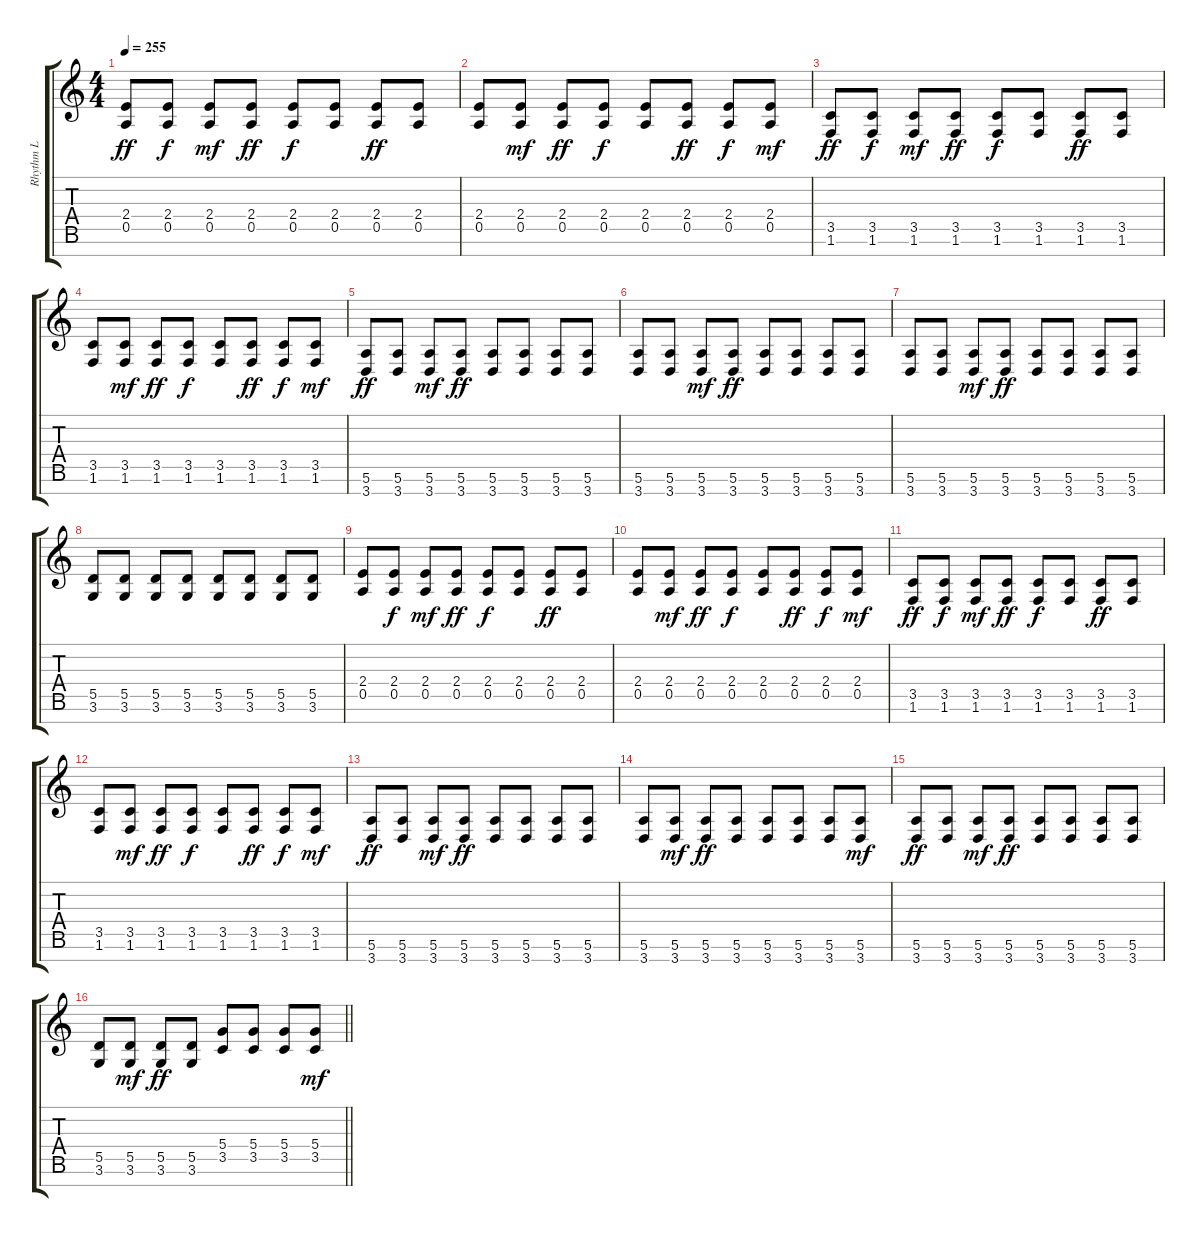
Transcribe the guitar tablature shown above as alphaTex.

\track ("Rhythm L" "Rhythm L") {instrument distortionguitar}
\staff {score tabs}
\tuning (E4 B3 G3 D3 A2 E2 B1) {hide}
\ts (4 4)
\tempo 255
\clef g2
\ks c
(2.4 0.5).8{dy ff} (2.4 0.5).8{dy f} (2.4 0.5).8{dy mf} (2.4 0.5).8{dy ff} (2.4 0.5).8{dy f} (2.4 0.5).8 (2.4 0.5).8{dy ff} (2.4 0.5).8 |
(2.4 0.5).8 (2.4 0.5).8{dy mf} (2.4 0.5).8{dy ff} (2.4 0.5).8{dy f} (2.4 0.5).8 (2.4 0.5).8{dy ff} (2.4 0.5).8{dy f} (2.4 0.5).8{dy mf} |
(3.5 1.6).8{dy ff} (3.5 1.6).8{dy f} (3.5 1.6).8{dy mf} (3.5 1.6).8{dy ff} (3.5 1.6).8{dy f} (3.5 1.6).8 (3.5 1.6).8{dy ff} (3.5 1.6).8 |
(3.5 1.6).8 (3.5 1.6).8{dy mf} (3.5 1.6).8{dy ff} (3.5 1.6).8{dy f} (3.5 1.6).8 (3.5 1.6).8{dy ff} (3.5 1.6).8{dy f} (3.5 1.6).8{dy mf} |
(5.6 3.7).8{dy ff} (5.6 3.7).8 (5.6 3.7).8{dy mf} (5.6 3.7).8{dy ff} (5.6 3.7).8 (5.6 3.7).8 (5.6 3.7).8 (5.6 3.7).8 |
(5.6 3.7).8 (5.6 3.7).8 (5.6 3.7).8{dy mf} (5.6 3.7).8{dy ff} (5.6 3.7).8 (5.6 3.7).8 (5.6 3.7).8 (5.6 3.7).8 |
(5.6 3.7).8 (5.6 3.7).8 (5.6 3.7).8{dy mf} (5.6 3.7).8{dy ff} (5.6 3.7).8 (5.6 3.7).8 (5.6 3.7).8 (5.6 3.7).8 |
(5.5 3.6).8 (5.5 3.6).8 (5.5 3.6).8 (5.5 3.6).8 (5.5 3.6).8 (5.5 3.6).8 (5.5 3.6).8 (5.5 3.6).8 |
(2.4 0.5).8 (2.4 0.5).8{dy f} (2.4 0.5).8{dy mf} (2.4 0.5).8{dy ff} (2.4 0.5).8{dy f} (2.4 0.5).8 (2.4 0.5).8{dy ff} (2.4 0.5).8 |
(2.4 0.5).8 (2.4 0.5).8{dy mf} (2.4 0.5).8{dy ff} (2.4 0.5).8{dy f} (2.4 0.5).8 (2.4 0.5).8{dy ff} (2.4 0.5).8{dy f} (2.4 0.5).8{dy mf} |
(3.5 1.6).8{dy ff} (3.5 1.6).8{dy f} (3.5 1.6).8{dy mf} (3.5 1.6).8{dy ff} (3.5 1.6).8{dy f} (3.5 1.6).8 (3.5 1.6).8{dy ff} (3.5 1.6).8 |
(3.5 1.6).8 (3.5 1.6).8{dy mf} (3.5 1.6).8{dy ff} (3.5 1.6).8{dy f} (3.5 1.6).8 (3.5 1.6).8{dy ff} (3.5 1.6).8{dy f} (3.5 1.6).8{dy mf} |
(5.6 3.7).8{dy ff} (5.6 3.7).8 (5.6 3.7).8{dy mf} (5.6 3.7).8{dy ff} (5.6 3.7).8 (5.6 3.7).8 (5.6 3.7).8 (5.6 3.7).8 |
(5.6 3.7).8 (5.6 3.7).8{dy mf} (5.6 3.7).8{dy ff} (5.6 3.7).8 (5.6 3.7).8 (5.6 3.7).8 (5.6 3.7).8 (5.6 3.7).8{dy mf} |
(5.6 3.7).8{dy ff} (5.6 3.7).8 (5.6 3.7).8{dy mf} (5.6 3.7).8{dy ff} (5.6 3.7).8 (5.6 3.7).8 (5.6 3.7).8 (5.6 3.7).8 |
\barLineRight lightlight
(5.5 3.6).8 (5.5 3.6).8{dy mf} (5.5 3.6).8{dy ff} (5.5 3.6).8 (5.4 3.5).8 (5.4 3.5).8 (5.4 3.5).8 (5.4 3.5).8{dy mf}
